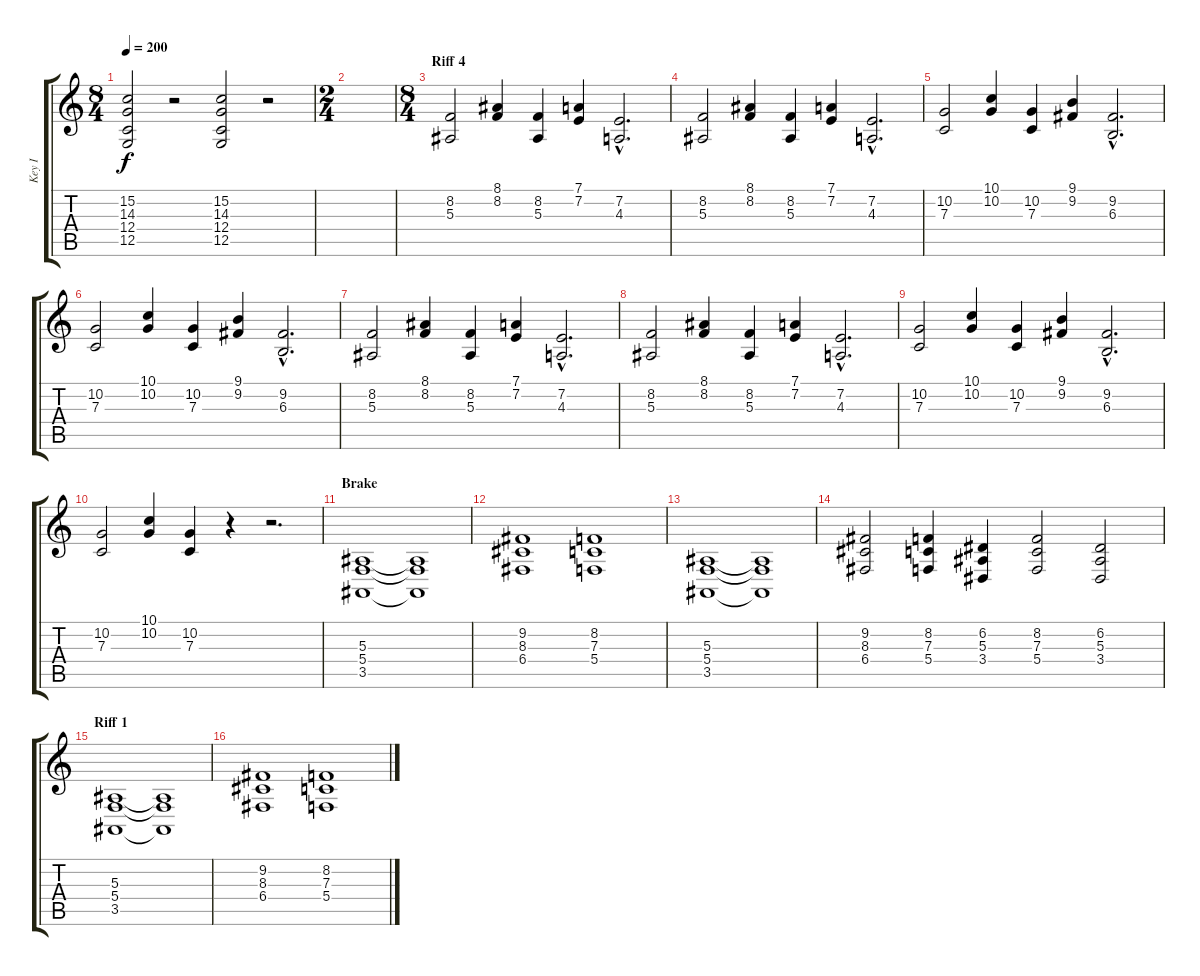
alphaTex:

\track ("Key I" "Key I") {instrument stringensemble1}
\staff {score tabs}
\tuning (D4 A3 F3 C3 G2 D2) {hide}
\ts (8 4)
\tempo 200
\clef g2
\ks c
(15.2 14.3 12.4 12.5).2{dy f} r.2 (15.2 14.3 12.4 12.5).2 r.2 |
\ts (2 4)
|
\ts (8 4)
\section ("" "Riff 4")
(8.2 5.3).2 (8.1 8.2).4 (8.2 5.3).4 (7.1 7.2).4 (7.2{hac} 4.3{hac}).2{d} |
(8.2 5.3).2 (8.1 8.2).4 (8.2 5.3).4 (7.1 7.2).4 (7.2{hac} 4.3{hac}).2{d} |
(10.2 7.3).2 (10.1 10.2).4 (10.2 7.3).4 (9.1 9.2).4 (9.2{hac} 6.3{hac}).2{d} |
(10.2 7.3).2 (10.1 10.2).4 (10.2 7.3).4 (9.1 9.2).4 (9.2{hac} 6.3{hac}).2{d} |
(8.2 5.3).2 (8.1 8.2).4 (8.2 5.3).4 (7.1 7.2).4 (7.2{hac} 4.3{hac}).2{d} |
(8.2 5.3).2 (8.1 8.2).4 (8.2 5.3).4 (7.1 7.2).4 (7.2{hac} 4.3{hac}).2{d} |
(10.2 7.3).2 (10.1 10.2).4 (10.2 7.3).4 (9.1 9.2).4 (9.2{hac} 6.3{hac}).2{d} |
(10.2 7.3).2 (10.1 10.2).4 (10.2 7.3).4 r.4 r.2{d} |
\section ("" "Brake")
(5.3 5.4 3.5).1 (5.3{t} 5.4{t} 3.5{t}).1 |
(9.2 8.3 6.4).1 (8.2 7.3 5.4).1 |
(5.3 5.4 3.5).1 (5.3{t} 5.4{t} 3.5{t}).1 |
(9.2 8.3 6.4).2 (8.2 7.3 5.4).4 (6.2 5.3 3.4).4 (8.2 7.3 5.4).2 (6.2 5.3 3.4).2 |
\section ("" "Riff 1")
(5.3 5.4 3.5).1 (5.3{t} 5.4{t} 3.5{t}).1 |
(9.2 8.3 6.4).1 (8.2 7.3 5.4).1
